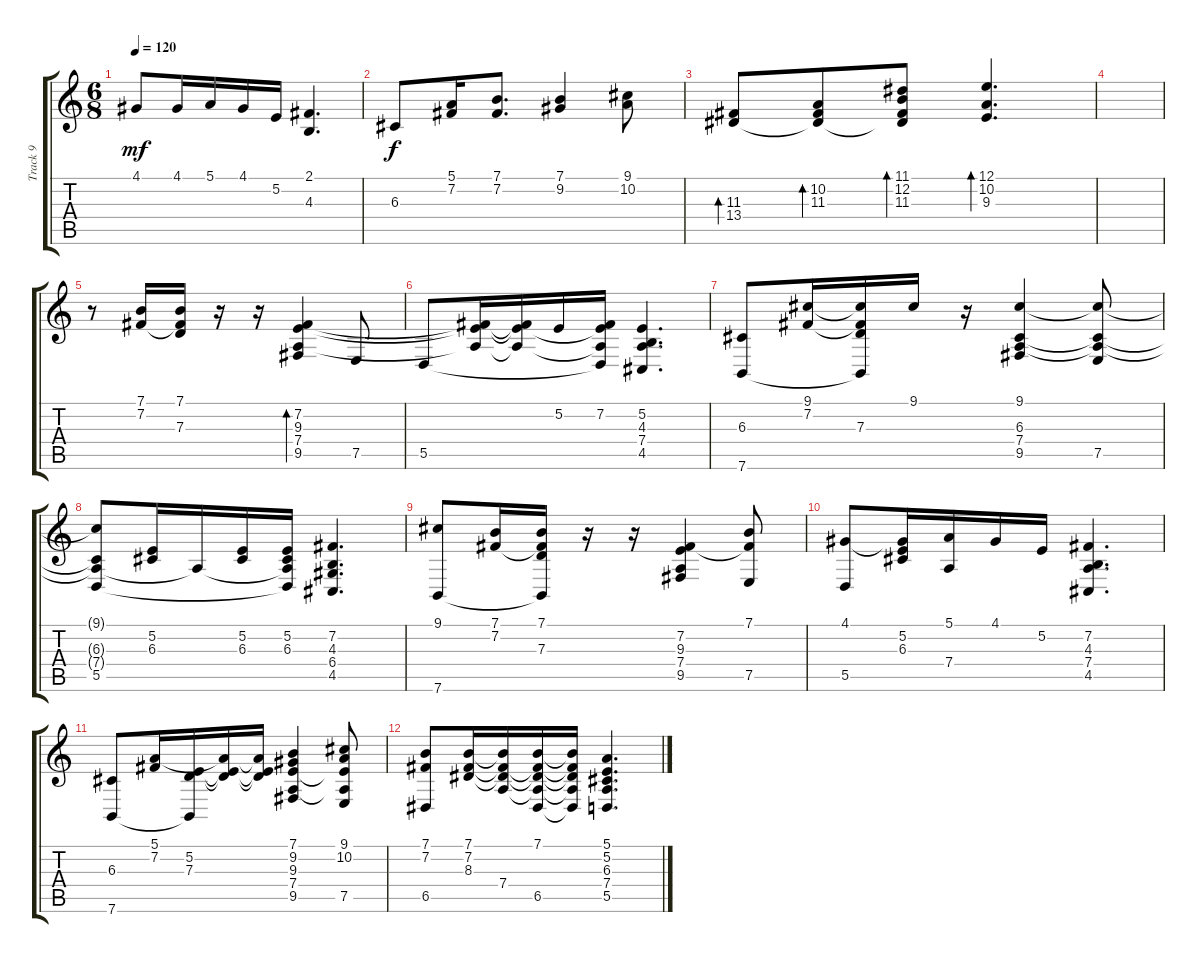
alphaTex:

\track ("Track 9" "Track 9") {instrument electricgrandpiano}
\staff {score tabs}
\tuning (E4 B3 G3 D3 A2 E2) {hide}
\ts (6 8)
\tempo 120
\clef g2
\ks c
4.1.8{dy mf} 4.1.16 5.1.16 4.1.16 5.2.16 (2.1 4.3).4{d} |
6.3.8{dy f} (5.1 7.2).16 (7.1 7.2).8{d} (7.1 9.2).4 (9.1 10.2).8 |
(11.3 13.4).8{bd 60} (10.2 11.3 13.4{t}).8{bd 240} (11.1 12.2 11.3 13.4{t}).8{bd 240} (12.1 10.2 9.3).4{d bd 120} |
|
r.8 (7.1 7.2).16 (7.1 7.2{t} 7.3).16 r.16 r.16 (7.2 9.3 7.4 9.5).4{bd 60} 7.5.8 |
5.5.8 (7.2{t} 9.3{t} 7.4{t}).16 (7.2{t} 9.3{t} 7.4{t}).16 5.2.16 (7.2 9.3{t} 7.4{t} 5.5{t}).16 (5.2 4.3 7.4 4.5).4{d} |
(6.3 7.6).8 (9.1 7.2).16 (9.1{t} 7.2{t} 7.3 7.6{t}).16 9.1.16 r.16 (9.1 6.3 7.4 9.5).4 (9.1{t} 6.3{t} 7.4{t} 7.5).8 |
(9.1{t} 6.3{t} 7.4{t} 5.5).8 (5.2 6.3).16 7.4{t}.16 (5.2 6.3).16 (5.2 6.3 7.4{t} 5.5{t}).16 (7.2 4.3 6.4 4.5).4{d} |
(9.1 7.6).8 (7.1 7.2).16 (7.1 7.2{t} 7.3 7.6{t}).16 r.16 r.16 (7.2 9.3 7.4 9.5).4 (7.1 7.2{t} 7.5).8 |
(4.1 5.5).8 (4.1{t} 5.2 6.3).16 (5.1 7.4).16 4.1.16 5.2.16 (7.2 4.3 7.4 4.5).4{d} |
(6.3 7.6).8 (5.1 7.2).16 (5.2 7.3 7.6{t}).16 (5.1{t} 5.2{t} 7.3{t}).16 (5.1{t} 5.2{t} 7.3{t}).16 (7.1 9.2 9.3 7.4 9.5).4 (9.1 10.2 9.3{t} 7.4{t} 7.5).8 |
(7.1 7.2 6.5).8 (7.1 7.2 8.3).16 (7.1{t} 7.2{t} 8.3{t} 7.4).16 (7.1 7.2{t} 8.3{t} 7.4{t} 6.5).16 (7.1{t} 7.2{t} 8.3{t} 7.4{t} 6.5{t}).16 (5.1 5.2 6.3 7.4 5.5).4{d}
